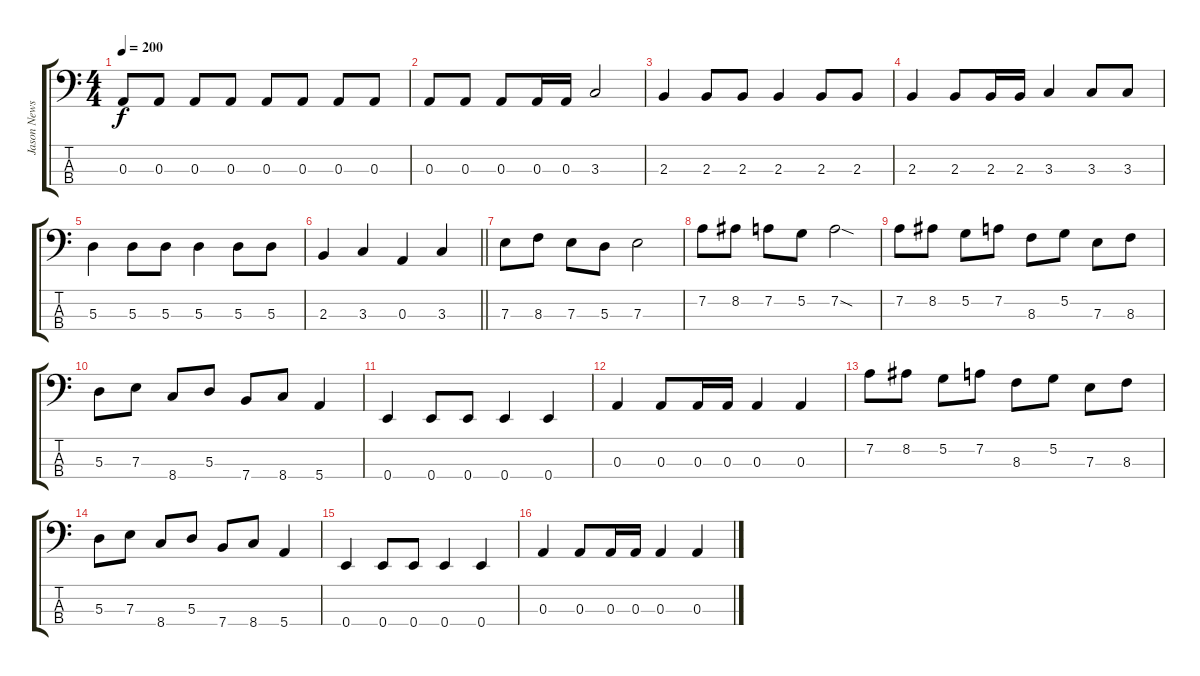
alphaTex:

\track ("Jason Newsted" "Jason News") {instrument electricbasspick}
\staff {score tabs}
\tuning (G2 D2 A1 E1) {hide}
\ts (4 4)
\tempo 200
\clef f4
\ks c
0.3.8{dy f} 0.3.8 0.3.8 0.3.8 0.3.8 0.3.8 0.3.8 0.3.8 |
0.3.8 0.3.8 0.3.8 0.3.16 0.3.16 3.3.2 |
2.3.4 2.3.8 2.3.8 2.3.4 2.3.8 2.3.8 |
2.3.4 2.3.8 2.3.16 2.3.16 3.3.4 3.3.8 3.3.8 |
5.3.4 5.3.8 5.3.8 5.3.4 5.3.8 5.3.8 |
\barLineRight lightlight
2.3.4 3.3.4 0.3.4 3.3.4 |
7.3.8 8.3.8 7.3.8 5.3.8 7.3.2 |
7.2.8 8.2.8 7.2.8 5.2.8 7.2{sod}.2 |
7.2.8 8.2.8 5.2.8 7.2.8 8.3.8 5.2.8 7.3.8 8.3.8 |
5.3.8 7.3.8 8.4.8 5.3.8 7.4.8 8.4.8 5.4.4 |
0.4.4 0.4.8 0.4.8 0.4.4 0.4.4 |
0.3.4 0.3.8 0.3.16 0.3.16 0.3.4 0.3.4 |
7.2.8 8.2.8 5.2.8 7.2.8 8.3.8 5.2.8 7.3.8 8.3.8 |
5.3.8 7.3.8 8.4.8 5.3.8 7.4.8 8.4.8 5.4.4 |
0.4.4 0.4.8 0.4.8 0.4.4 0.4.4 |
0.3.4 0.3.8 0.3.16 0.3.16 0.3.4 0.3.4
